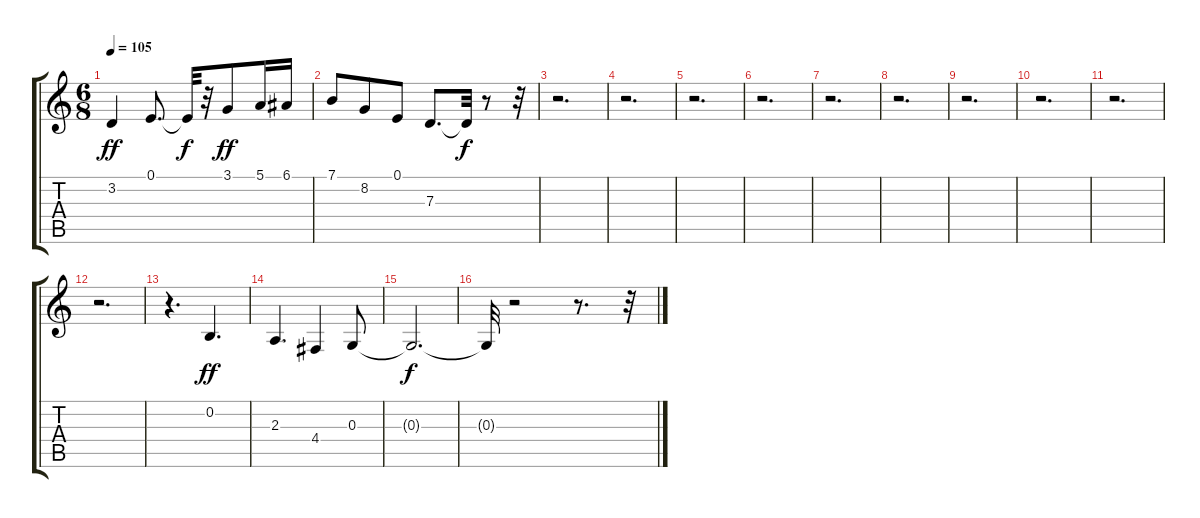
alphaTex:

\track "" {instrument altosax}
\staff {score tabs}
\tuning (E4 B3 G3 D3 A2 E2) {hide}
\ts (6 8)
\tempo 105
\clef g2
\ks c
3.2.4{dy ff} 0.1.8{d} 0.1{t}.32{dy f} r.32 3.1.8{dy ff} 5.1.16 6.1.16 |
7.1.8 8.2.8 0.1.8 7.3.8{d} 7.3{t}.32{dy f} r.8 r.32 |
r.2{d} |
r.2{d} |
r.2{d} |
r.2{d} |
r.2{d} |
r.2{d} |
r.2{d} |
r.2{d} |
r.2{d} |
r.2{d} |
r.4{d} 0.2.4{d dy ff} |
2.3.4{d} 4.4.4 0.3.8 |
0.3{t}.2{d dy f} |
0.3{t}.32 r.2 r.8{d} r.32
